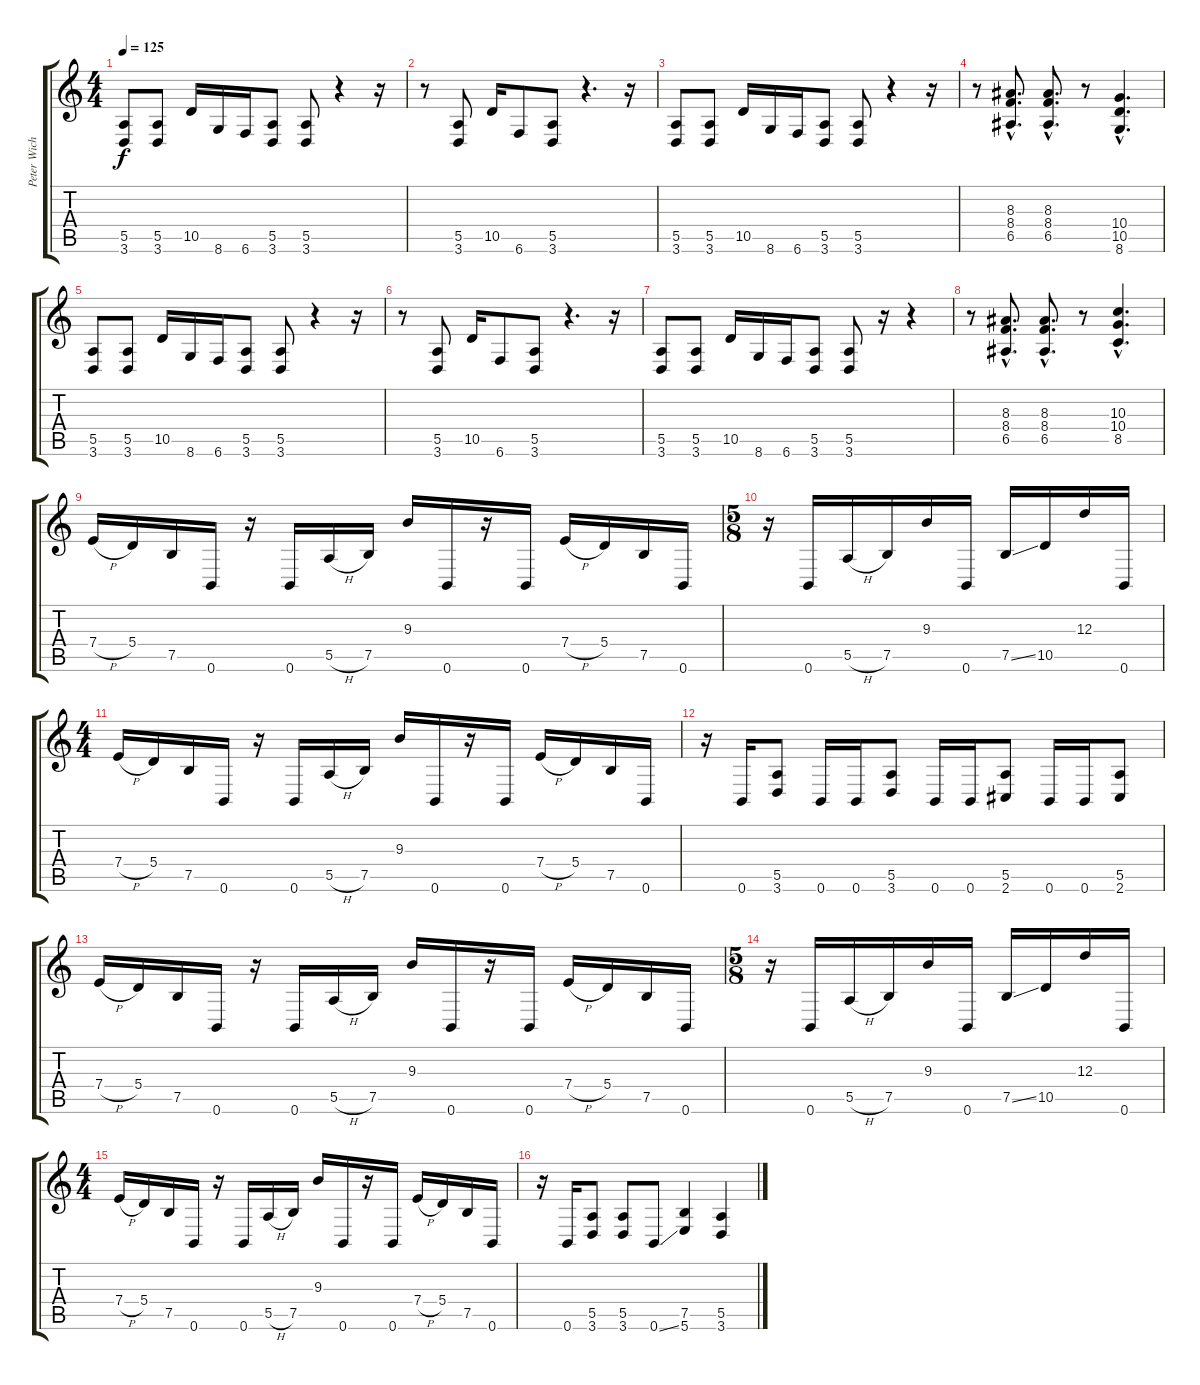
\track ("Peter Wichers" "Peter Wich") {instrument overdrivenguitar}
\staff {score tabs}
\tuning (B3 Gb3 D3 A2 E2 B1) {hide}
\ts (4 4)
\tempo 125
\clef g2
\ks c
(5.5 3.6).8{dy f} (5.5 3.6).8 10.5.16 8.6.16 6.6.16 (5.5 3.6).8 (5.5 3.6).8 r.4 r.16 |
r.8 (5.5 3.6).8 10.5.16 6.6.8 (5.5 3.6).8 r.4{d} r.16 |
(5.5 3.6).8 (5.5 3.6).8 10.5.16 8.6.16 6.6.16 (5.5 3.6).8 (5.5 3.6).8 r.4 r.16 |
r.8 (8.3{hac} 8.4{hac} 6.5{hac}).8{d} (8.3{hac} 8.4{hac} 6.5{hac}).8{d} r.8 (10.4{hac} 10.5{hac} 8.6{hac}).4{d} |
(5.5 3.6).8 (5.5 3.6).8 10.5.16 8.6.16 6.6.16 (5.5 3.6).8 (5.5 3.6).8 r.4 r.16 |
r.8 (5.5 3.6).8 10.5.16 6.6.8 (5.5 3.6).8 r.4{d} r.16 |
(5.5 3.6).8 (5.5 3.6).8 10.5.16 8.6.16 6.6.16 (5.5 3.6).8 (5.5 3.6).8 r.16 r.4 |
r.8 (8.3{hac} 8.4{hac} 6.5{hac}).8{d} (8.3{hac} 8.4{hac} 6.5{hac}).8{d} r.8 (10.3{hac} 10.4{hac} 8.5{hac}).4{d} |
7.4{h}.16 5.4.16 7.5.16 0.6.16 r.16 0.6.16 5.5{h}.16 7.5.16 9.3.16 0.6.16 r.16 0.6.16 7.4{h}.16 5.4.16 7.5.16 0.6.16 |
\ts (5 8)
r.16 0.6.16 5.5{h}.16 7.5.16 9.3.16 0.6.16 7.5{ss}.16 10.5.16 12.3.16 0.6.16 |
\ts (4 4)
7.4{h}.16 5.4.16 7.5.16 0.6.16 r.16 0.6.16 5.5{h}.16 7.5.16 9.3.16 0.6.16 r.16 0.6.16 7.4{h}.16 5.4.16 7.5.16 0.6.16 |
r.16 0.6.16 (5.5 3.6).8 0.6.16 0.6.16 (5.5 3.6).8 0.6.16 0.6.16 (5.5 2.6).8 0.6.16 0.6.16 (5.5 2.6).8 |
7.4{h}.16 5.4.16 7.5.16 0.6.16 r.16 0.6.16 5.5{h}.16 7.5.16 9.3.16 0.6.16 r.16 0.6.16 7.4{h}.16 5.4.16 7.5.16 0.6.16 |
\ts (5 8)
r.16 0.6.16 5.5{h}.16 7.5.16 9.3.16 0.6.16 7.5{ss}.16 10.5.16 12.3.16 0.6.16 |
\ts (4 4)
7.4{h}.16 5.4.16 7.5.16 0.6.16 r.16 0.6.16 5.5{h}.16 7.5.16 9.3.16 0.6.16 r.16 0.6.16 7.4{h}.16 5.4.16 7.5.16 0.6.16 |
r.16 0.6.16 (5.5 3.6).8 (5.5 3.6).8 0.6{ss}.8 (7.5 5.6).4 (5.5 3.6).4
